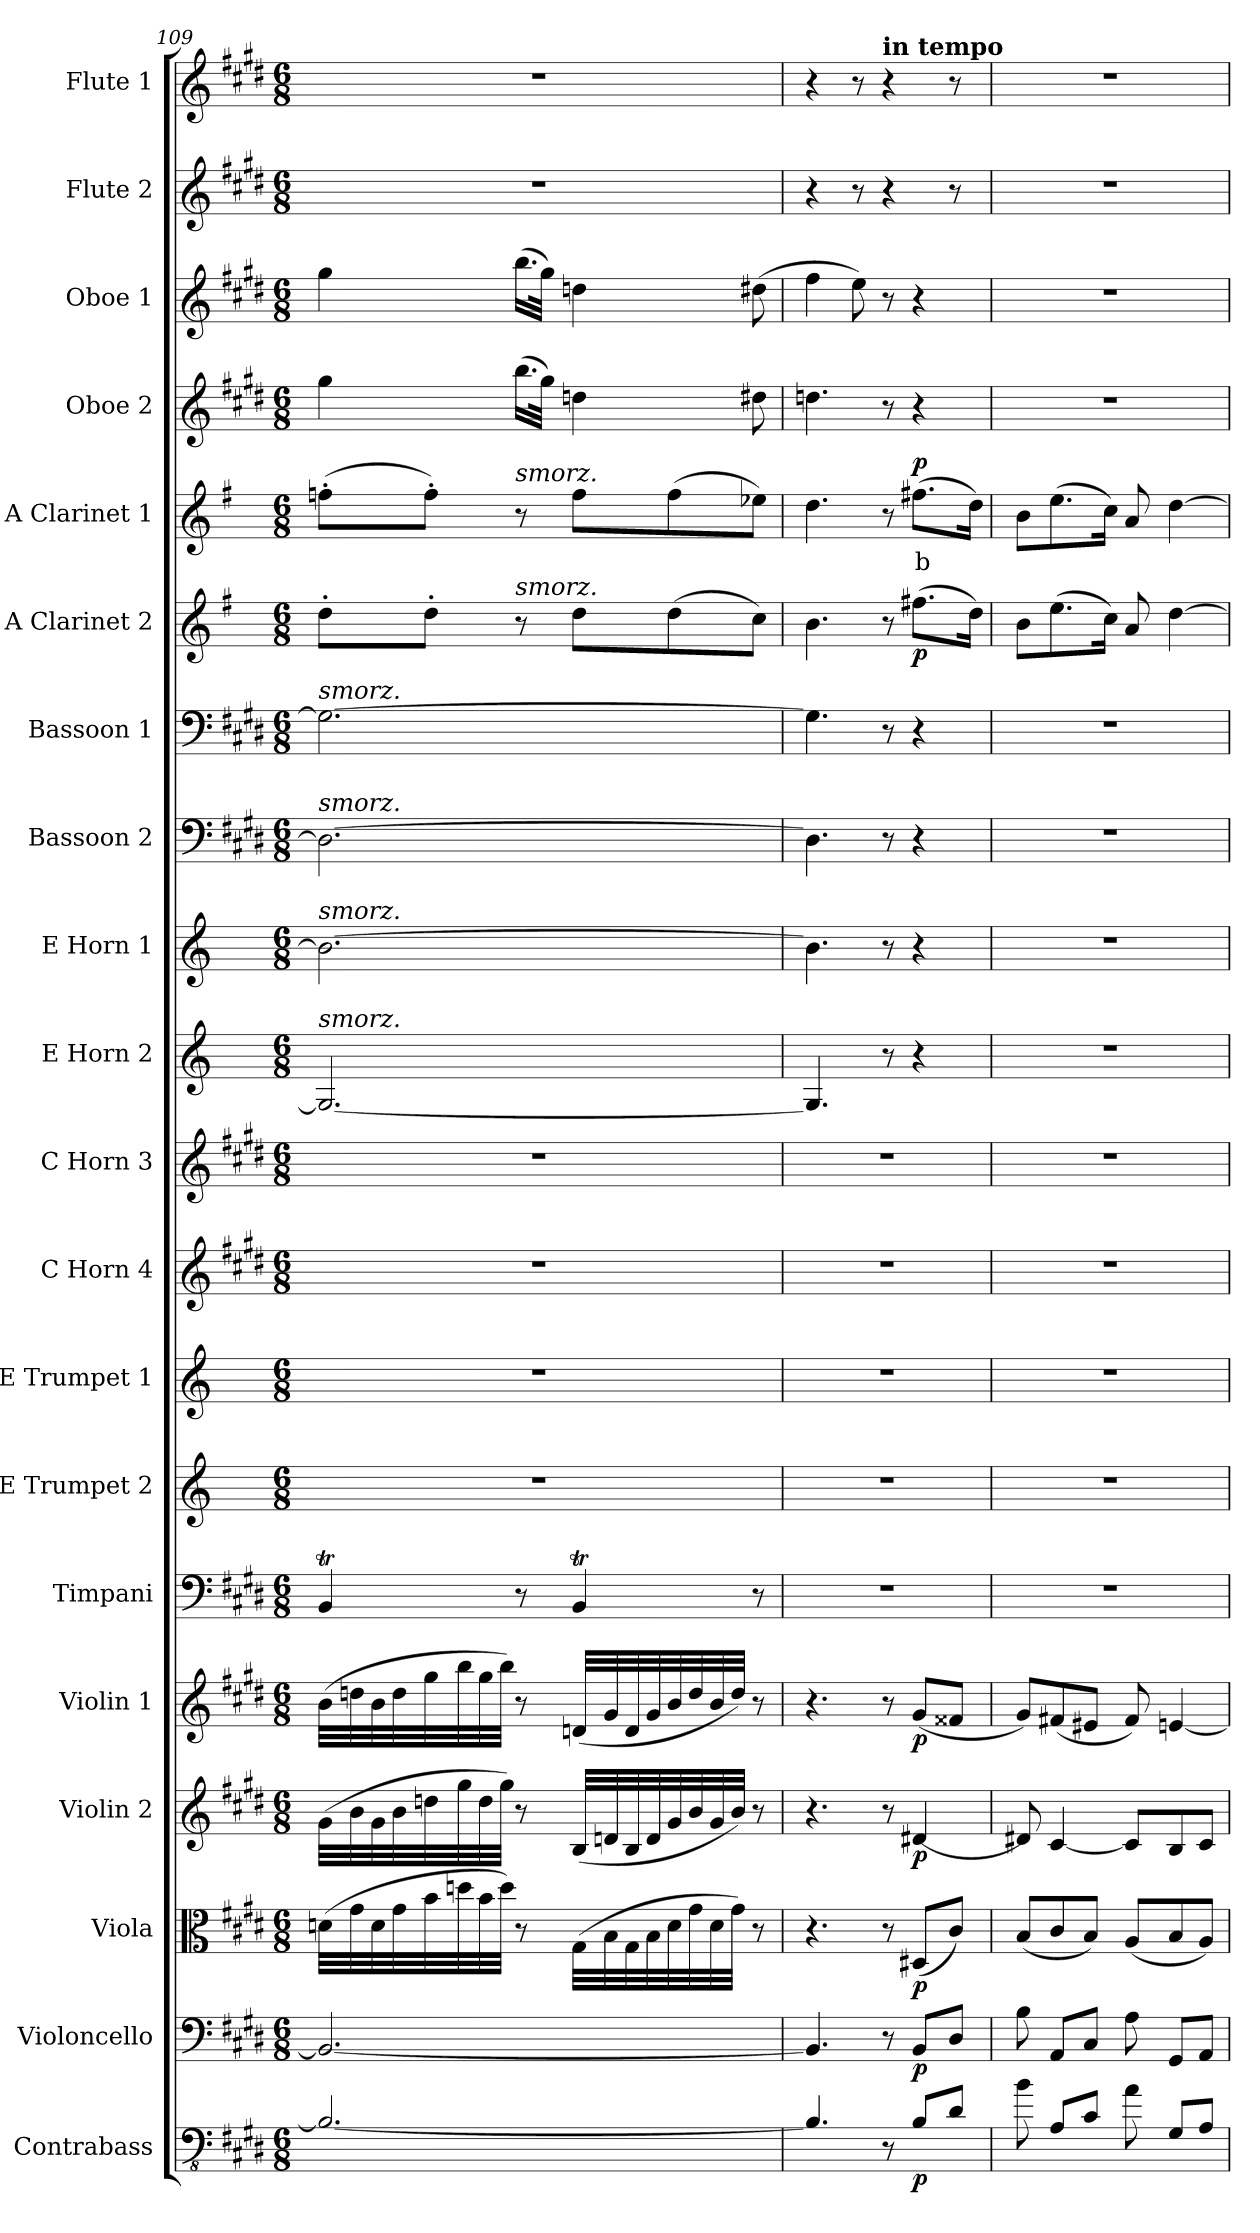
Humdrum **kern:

**kern	**dynam	**kern	**dynam	**kern	**dynam	**kern	**dynam	**kern	**dynam	**kern	**kern	**kern	**kern	**kern	**kern	**kern	**kern	**kern	**kern	**dynam	**kern	**text	**dynam	**kern	**kern	**kern	**kern
*part20	*part20	*part19	*part19	*part18	*part18	*part17	*part17	*part16	*part16	*part15	*part14	*part13	*part12	*part11	*part10	*part9	*part8	*part7	*part6	*part6	*part5	*part5	*part5	*part4	*part3	*part2	*part1
*staff20	*staff20	*staff19	*staff19	*staff18	*staff18	*staff17	*staff17	*staff16	*staff16	*staff15	*staff14	*staff13	*staff12	*staff11	*staff10	*staff9	*staff8	*staff7	*staff6	*staff6	*staff5	*staff5	*staff5	*staff4	*staff3	*staff2	*staff1
*I"Contrabass	*	*I"Violoncello	*	*I"Viola	*	*I"Violin 2	*	*I"Violin 1	*	*I"Timpani	*I"E Trumpet 2	*I"E Trumpet 1	*I"C Horn 4	*I"C Horn 3	*I"E Horn 2	*I"E Horn 1	*I"Bassoon 2	*I"Bassoon 1	*I"A Clarinet 2	*	*I"A Clarinet 1	*	*	*I"Oboe 2	*I"Oboe 1	*I"Flute 2	*I"Flute 1
*I'Cb	*	*I'Vc	*	*I'Vla	*	*I'Vln 2	*	*I'Vln 1	*	*I'Timp	*I'Tpt 2	*I'Tpt 1	*I'Hn 4	*I'Hn 3	*I'Hn 2	*I'Hn 1	*I'Bsn 2	*I'Bsn 1	*I'Cl 2	*	*I'Cl 1	*	*	*I'Ob 2	*I'Ob 1	*I'Fl 2	*I'Fl 1
*clefFv4	*	*clefF4	*	*clefC3	*	*clefG2	*	*clefG2	*	*clefF4	*clefG2	*clefG2	*clefG2	*clefG2	*clefG2	*clefG2	*clefF4	*clefF4	*clefG2	*	*clefG2	*	*	*clefG2	*clefG2	*clefG2	*clefG2
*ITrd7c12	*	*	*	*	*	*	*	*	*	*	*ITrd-2c-4	*ITrd-2c-4	*ITrd7c12	*ITrd7c12	*ITrd5c8	*ITrd5c8	*	*	*ITrd2c3	*	*ITrd2c3	*	*	*	*	*	*
*k[f#c#g#d#]	*	*k[f#c#g#d#]	*	*k[f#c#g#d#]	*	*k[f#c#g#d#]	*	*k[f#c#g#d#]	*	*k[f#c#g#d#]	*k[f#c#g#d#]	*k[f#c#g#d#]	*k[f#c#g#d#]	*k[f#c#g#d#]	*k[f#c#g#d#]	*k[f#c#g#d#]	*k[f#c#g#d#]	*k[f#c#g#d#]	*k[f#c#g#d#]	*	*k[f#c#g#d#]	*	*	*k[f#c#g#d#]	*k[f#c#g#d#]	*k[f#c#g#d#]	*k[f#c#g#d#]
*M6/8	*	*M6/8	*	*M6/8	*	*M6/8	*	*M6/8	*	*M6/8	*M6/8	*M6/8	*M6/8	*M6/8	*M6/8	*M6/8	*M6/8	*M6/8	*M6/8	*	*M6/8	*	*	*M6/8	*M6/8	*M6/8	*M6/8
=109	=109	=109	=109	=109	=109	=109	=109	=109	=109	=109	=109	=109	=109	=109	=109	=109	=109	=109	=109	=109	=109	=109	=109	=109	=109	=109	=109
!	!	!	!	!	!	!	!	!	!	!	!	!	!	!	!	!	!	!LO:TX:i:t=smorz.	!	!	!	!	!	!	!	!	!
!	!	!	!	!	!	!	!	!	!	!	!	!	!	!	!	!	!LO:TX:i:t=smorz.	!	!	!	!	!	!	!	!	!	!
!	!	!	!	!	!	!	!	!	!	!	!	!	!	!	!	!LO:TX:i:t=smorz.	!	!	!	!	!	!	!	!	!	!	!
!	!	!	!	!	!	!	!	!	!	!	!	!	!	!	!LO:TX:i:t=smorz.	!	!	!	!	!	!	!	!	!	!	!	!
2.BBB/_	.	2.BB/_	.	(32dn\LLL	.	(32g#\LLL	.	(32b\LLL	.	4BBT/	2.r	2.r	2.r	2.r	2.BB/_	2.d\_	2.Dn\_	2.G#\_	8b'\L	.	(8ddn'\L	.	.	4gg#\	4gg#\	2.r	2.r
.	.	.	.	32g#\	.	32b\	.	32ddn\	.	.	.	.	.	.	.	.	.	.	.	.	.	.	.	.	.	.	.
.	.	.	.	32d\	.	32g#\	.	32b\	.	.	.	.	.	.	.	.	.	.	.	.	.	.	.	.	.	.	.
.	.	.	.	32g#\	.	32b\	.	32dd\	.	.	.	.	.	.	.	.	.	.	.	.	.	.	.	.	.	.	.
.	.	.	.	32b\	.	32ddn\	.	32gg#\	.	.	.	.	.	.	.	.	.	.	8b'\J	.	8dd'\J)	.	.	.	.	.	.
.	.	.	.	32ddn\	.	32gg#\	.	32bb\	.	.	.	.	.	.	.	.	.	.	.	.	.	.	.	.	.	.	.
.	.	.	.	32b\	.	32dd\	.	32gg#\	.	.	.	.	.	.	.	.	.	.	.	.	.	.	.	.	.	.	.
.	.	.	.	32dd\JJJ)	.	32gg#\JJJ)	.	32bb\JJJ)	.	.	.	.	.	.	.	.	.	.	.	.	.	.	.	.	.	.	.
!	!	!	!	!	!	!	!	!	!	!	!	!	!	!	!	!	!	!	!	!	!LO:TX:i:t=smorz.	!	!	!	!	!	!
!	!	!	!	!	!	!	!	!	!	!	!	!	!	!	!	!	!	!	!LO:TX:i:t=smorz.	!	!	!	!	!	!	!	!
.	.	.	.	8r	.	8r	.	8r	.	8r	.	.	.	.	.	.	.	.	8r	.	8r	.	.	(16.bb\LL	(16.bb\LL	.	.
.	.	.	.	.	.	.	.	.	.	.	.	.	.	.	.	.	.	.	.	.	.	.	.	32gg#\JJk)	32gg#\JJk)	.	.
.	.	.	.	(32G#\LLL	.	(32B/LLL	.	(32dn/LLL	.	4BBT/	.	.	.	.	.	.	.	.	8b\L	.	8dd\L	.	.	4ddn\	4ddn\	.	.
.	.	.	.	32B\	.	32dn/	.	32g#/	.	.	.	.	.	.	.	.	.	.	.	.	.	.	.	.	.	.	.
.	.	.	.	32G#\	.	32B/	.	32d/	.	.	.	.	.	.	.	.	.	.	.	.	.	.	.	.	.	.	.
.	.	.	.	32B\	.	32d/	.	32g#/	.	.	.	.	.	.	.	.	.	.	.	.	.	.	.	.	.	.	.
.	.	.	.	32d\	.	32g#/	.	32b/	.	.	.	.	.	.	.	.	.	.	(8b\	.	(8dd\	.	.	.	.	.	.
.	.	.	.	32g#\	.	32b/	.	32dd/	.	.	.	.	.	.	.	.	.	.	.	.	.	.	.	.	.	.	.
.	.	.	.	32d\	.	32g#/	.	32b/	.	.	.	.	.	.	.	.	.	.	.	.	.	.	.	.	.	.	.
.	.	.	.	32g#\JJJ)	.	32b/JJJ)	.	32dd/JJJ)	.	.	.	.	.	.	.	.	.	.	.	.	.	.	.	.	.	.	.
.	.	.	.	8r	.	8r	.	8r	.	8r	.	.	.	.	.	.	.	.	8a\J)	.	8ccn\J)	.	.	8dd#X\	(8dd#X\	.	.
=110	=110	=110	=110	=110	=110	=110	=110	=110	=110	=110	=110	=110	=110	=110	=110	=110	=110	=110	=110	=110	=110	=110	=110	=110	=110	=110	=110
4.BBBZ/]	.	4.BBZ/]	.	4.r	.	4.r	.	4.r	.	2.r	2.r	2.r	2.r	2.r	4.BBZ/]	4.dZ\]	4.DZ\]	4.G#Z\]	4.g#Z\	.	4.bZ\	.	.	4.ddn\	4ff#\	4r	4r
.	.	.	.	.	.	.	.	.	.	.	.	.	.	.	.	.	.	.	.	.	.	.	.	.	8eeZ\)	8r	8r
!	!	!	!	!	!	!	!	!	!	!	!	!	!	!	!	!	!	!	!	!	!	!	!	!	!	!	!LO:TX:a:B:t=in tempo
8r	.	8r	.	8r	.	8r	.	8r	.	.	.	.	.	.	8r	8r	8r	8r	8r	.	8r	.	.	8r	8r	4r	4r
!	!LO:DY:b	!	!LO:DY:b	!	!LO:DY:b	!	!LO:DY:b	!	!LO:DY:b	!	!	!	!	!	!	!	!	!	!	!LO:DY:b	!	!LO:LY:b:color=#FF0000	!LO:DY:b	!	!	!	!
8BBB/L	p	8BB/L	p	(8D#X/L	p	[4d#X/	p	(8g#/L	p	.	.	.	.	.	4r	4r	4r	4r	(8.dd#X\L	p	(8.dd#X\L	b	p	4r	4r	.	.
8DD#/J	.	8D#/J	.	8c#/J)	.	.	.	8f##X/J	.	.	.	.	.	.	.	.	.	.	.	.	.	.	.	.	.	8r	8r
.	.	.	.	.	.	.	.	.	.	.	.	.	.	.	.	.	.	.	16b\Jk)	.	16b\Jk)	.	.	.	.	.	.
=111	=111	=111	=111	=111	=111	=111	=111	=111	=111	=111	=111	=111	=111	=111	=111	=111	=111	=111	=111	=111	=111	=111	=111	=111	=111	=111	=111
8BB\	.	8B\	.	(8B/L	.	8d#X/]	.	8g#/L)	.	2.r	2.r	2.r	2.r	2.r	2.r	2.r	2.r	2.r	8g#\L	.	8g#\L	.	.	2.r	2.r	2.r	2.r
8AAA/L	.	8AA/L	.	8c#/	.	[4c#/	.	(8f#X/	.	.	.	.	.	.	.	.	.	.	(8.cc#\	.	(8.cc#\	.	.	.	.	.	.
8CC#/J	.	8C#/J	.	8B/J)	.	.	.	8e#X/J	.	.	.	.	.	.	.	.	.	.	.	.	.	.	.	.	.	.	.
.	.	.	.	.	.	.	.	.	.	.	.	.	.	.	.	.	.	.	16a\Jk)	.	16a\Jk)	.	.	.	.	.	.
8AA\	.	8A\	.	(8A/L	.	8c#/L]	.	8f#/)	.	.	.	.	.	.	.	.	.	.	8f#/	.	8f#/	.	.	.	.	.	.
8GGG#/L	.	8GG#/L	.	8B/	.	8B/	.	[4en/	.	.	.	.	.	.	.	.	.	.	[4b\	.	[4b\	.	.	.	.	.	.
8AAA/J	.	8AA/J	.	8A/J)	.	8c#/J	.	.	.	.	.	.	.	.	.	.	.	.	.	.	.	.	.	.	.	.	.
=	=	=	=	=	=	=	=	=	=	=	=	=	=	=	=	=	=	=	=	=	=	=	=	=	=	=	=
*-	*-	*-	*-	*-	*-	*-	*-	*-	*-	*-	*-	*-	*-	*-	*-	*-	*-	*-	*-	*-	*-	*-	*-	*-	*-	*-	*-
